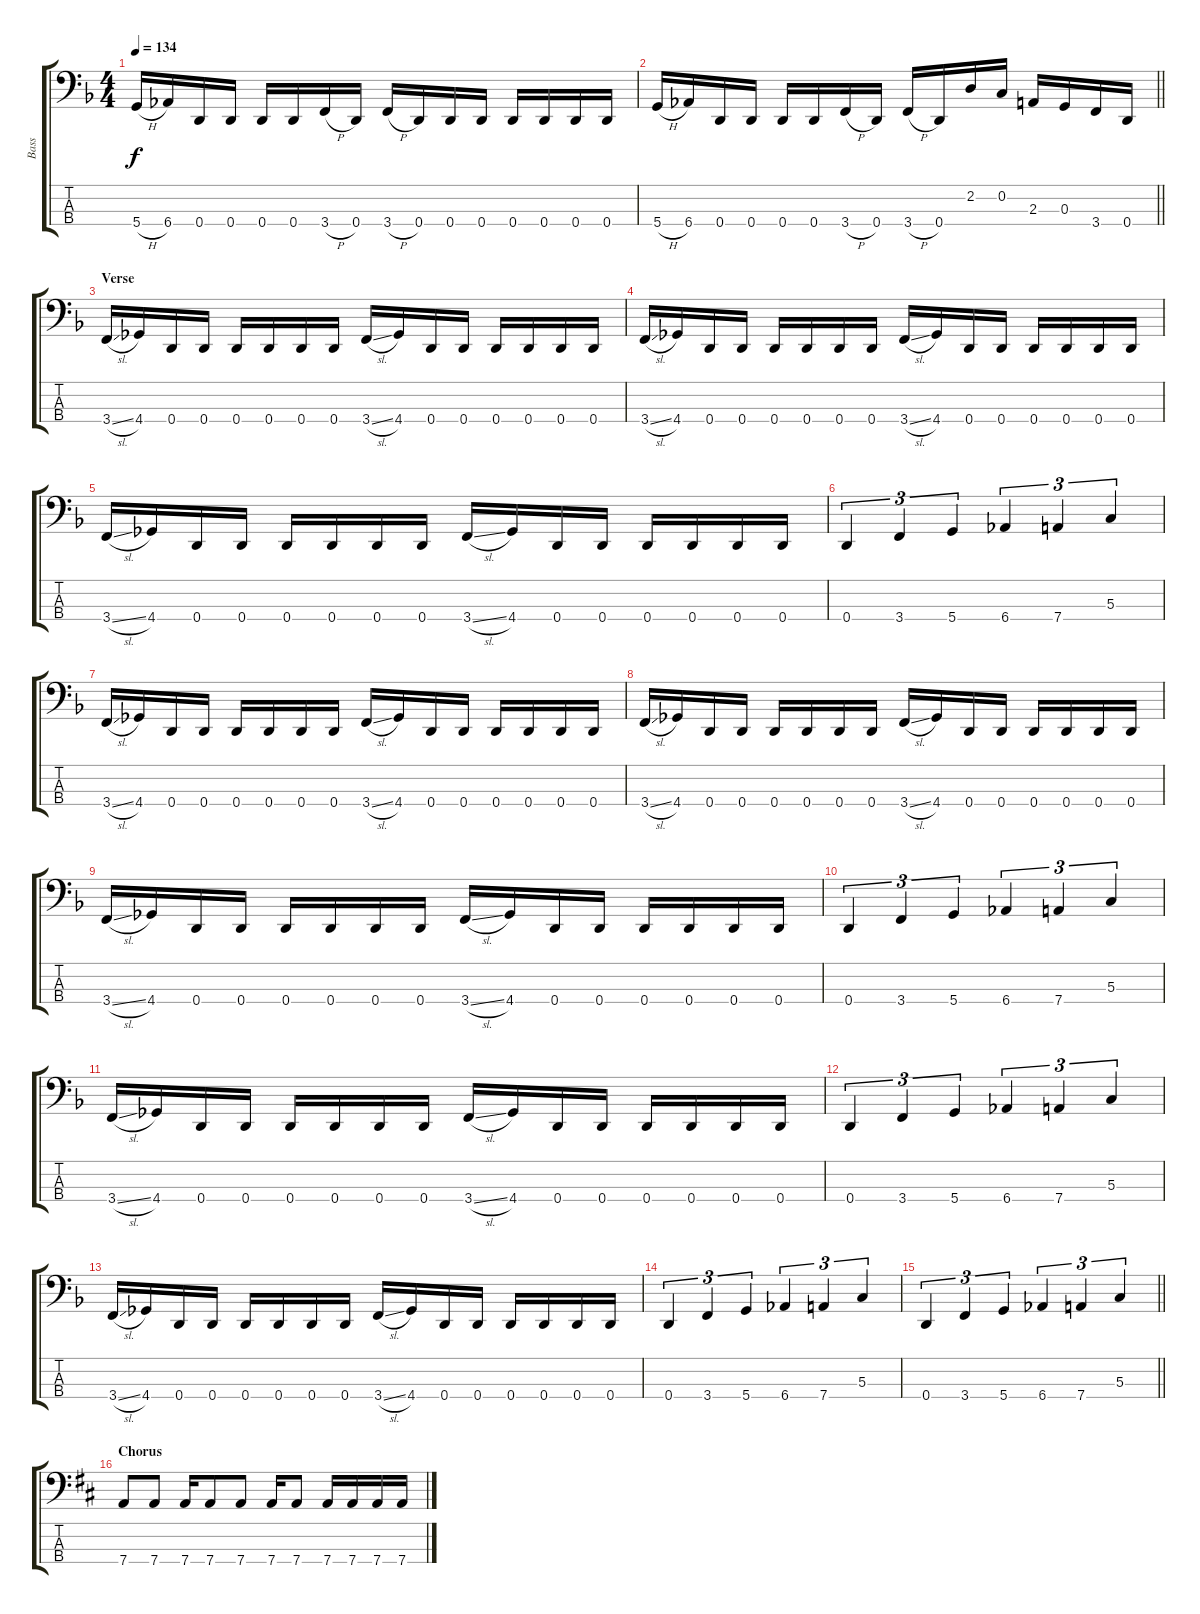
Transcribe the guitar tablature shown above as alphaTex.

\track ("Bass" "Bass") {instrument electricbasspick}
\staff {score tabs}
\tuning (F2 C2 G1 D1) {hide}
\ts (4 4)
\tempo 134
\clef f4
\ks dminor
5.4{h}.16{dy f} 6.4.16 0.4.16 0.4.16 0.4.16 0.4.16 3.4{h}.16 0.4.16 3.4{h}.16 0.4.16 0.4.16 0.4.16 0.4.16 0.4.16 0.4.16 0.4.16 |
\barLineRight lightlight
5.4{h}.16 6.4.16 0.4.16 0.4.16 0.4.16 0.4.16 3.4{h}.16 0.4.16 3.4{h}.16 0.4.16 2.2.16 0.2.16 2.3.16 0.3.16 3.4.16 0.4.16 |
\section ("" "Verse")
3.4{sl}.16 4.4.16 0.4.16 0.4.16 0.4.16 0.4.16 0.4.16 0.4.16 3.4{sl}.16 4.4.16 0.4.16 0.4.16 0.4.16 0.4.16 0.4.16 0.4.16 |
3.4{sl}.16 4.4.16 0.4.16 0.4.16 0.4.16 0.4.16 0.4.16 0.4.16 3.4{sl}.16 4.4.16 0.4.16 0.4.16 0.4.16 0.4.16 0.4.16 0.4.16 |
3.4{sl}.16 4.4.16 0.4.16 0.4.16 0.4.16 0.4.16 0.4.16 0.4.16 3.4{sl}.16 4.4.16 0.4.16 0.4.16 0.4.16 0.4.16 0.4.16 0.4.16 |
0.4.4{tu (3 2)} 3.4.4{tu (3 2)} 5.4.4{tu (3 2)} 6.4.4{tu (3 2)} 7.4.4{tu (3 2)} 5.3.4{tu (3 2)} |
3.4{sl}.16 4.4.16 0.4.16 0.4.16 0.4.16 0.4.16 0.4.16 0.4.16 3.4{sl}.16 4.4.16 0.4.16 0.4.16 0.4.16 0.4.16 0.4.16 0.4.16 |
3.4{sl}.16 4.4.16 0.4.16 0.4.16 0.4.16 0.4.16 0.4.16 0.4.16 3.4{sl}.16 4.4.16 0.4.16 0.4.16 0.4.16 0.4.16 0.4.16 0.4.16 |
3.4{sl}.16 4.4.16 0.4.16 0.4.16 0.4.16 0.4.16 0.4.16 0.4.16 3.4{sl}.16 4.4.16 0.4.16 0.4.16 0.4.16 0.4.16 0.4.16 0.4.16 |
0.4.4{tu (3 2)} 3.4.4{tu (3 2)} 5.4.4{tu (3 2)} 6.4.4{tu (3 2)} 7.4.4{tu (3 2)} 5.3.4{tu (3 2)} |
3.4{sl}.16 4.4.16 0.4.16 0.4.16 0.4.16 0.4.16 0.4.16 0.4.16 3.4{sl}.16 4.4.16 0.4.16 0.4.16 0.4.16 0.4.16 0.4.16 0.4.16 |
0.4.4{tu (3 2)} 3.4.4{tu (3 2)} 5.4.4{tu (3 2)} 6.4.4{tu (3 2)} 7.4.4{tu (3 2)} 5.3.4{tu (3 2)} |
3.4{sl}.16 4.4.16 0.4.16 0.4.16 0.4.16 0.4.16 0.4.16 0.4.16 3.4{sl}.16 4.4.16 0.4.16 0.4.16 0.4.16 0.4.16 0.4.16 0.4.16 |
0.4.4{tu (3 2)} 3.4.4{tu (3 2)} 5.4.4{tu (3 2)} 6.4.4{tu (3 2)} 7.4.4{tu (3 2)} 5.3.4{tu (3 2)} |
\barLineRight lightlight
0.4.4{tu (3 2)} 3.4.4{tu (3 2)} 5.4.4{tu (3 2)} 6.4.4{tu (3 2)} 7.4.4{tu (3 2)} 5.3.4{tu (3 2)} |
\section ("" "Chorus")
\ks bminor
7.4.8 7.4.8 7.4.16 7.4.8 7.4.8 7.4.16 7.4.8 7.4.16 7.4.16 7.4.16 7.4.16
